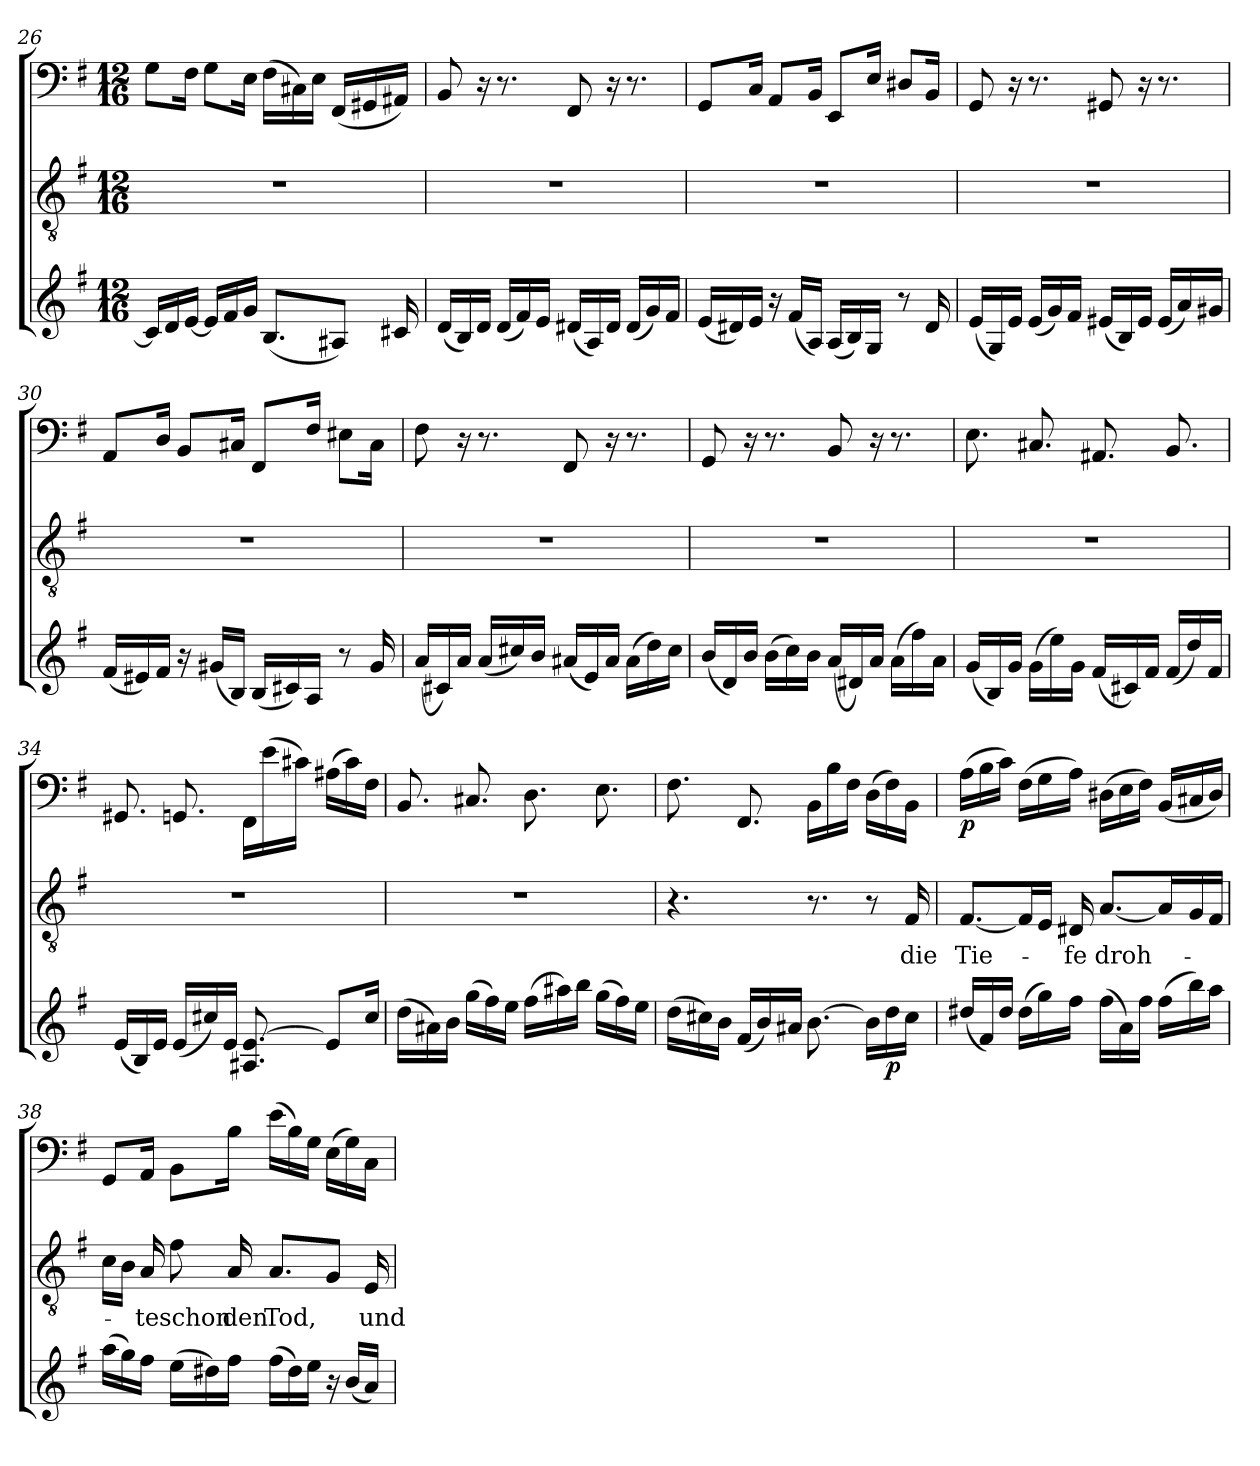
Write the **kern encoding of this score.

**kern	**dynam	**kern	**text	**kern	**dynam
*part3	*part3	*part2	*part2	*part1	*part1
*staff3	*staff3	*staff2	*staff2	*staff1	*staff1
*clefG2	*	*clefGv2	*	*clefF4	*
*k[f#]	*	*k[f#]	*	*k[f#]	*
*e:	*	*e:	*	*e:	*
*M12/16	*	*M12/16	*	*M12/16	*
=26	=26	=26	=26	=26	=26
16c#/LL]	.	2.r	.	8G\L	.
16d/	.	.	.	.	.
[16e/JJ	.	.	.	16F#\Jk	.
16e/LL]	.	.	.	8G\L	.
16f#/	.	.	.	.	.
16g/JJ	.	.	.	16E\Jk	.
(8.B/L	.	.	.	(16F#\LL	.
.	.	.	.	16C#X\)	.
.	.	.	.	16E\JJ	.
8A#X/J)	.	.	.	(16FF#/LL	.
.	.	.	.	16GG#X/	.
16c#X/	.	.	.	16AA#X/JJ)	.
=27	=27	=27	=27	=27	=27
(16d/LL	.	2.r	.	8BB/	.
16B/)	.	.	.	.	.
16d/JJ	.	.	.	16r	.
(16d/LL	.	.	.	8.r	.
16f#/)	.	.	.	.	.
16e/JJ	.	.	.	.	.
(16d#X/LL	.	.	.	8FF#/	.
16A/)	.	.	.	.	.
16d#/JJ	.	.	.	16r	.
(16d#/LL	.	.	.	8.r	.
16g/)	.	.	.	.	.
16f#/JJ	.	.	.	.	.
=28	=28	=28	=28	=28	=28
(16e/LL	.	2.r	.	8GG/L	.
16d#X/)	.	.	.	.	.
16e/JJ	.	.	.	16C/Jk	.
16r	.	.	.	8AA/L	.
(16f#/LL	.	.	.	.	.
16A/JJ)	.	.	.	16BB/Jk	.
(16A/LL	.	.	.	8EE/L	.
16B/)	.	.	.	.	.
16G/JJ	.	.	.	16E/Jk	.
8r	.	.	.	8D#X/L	.
16d#/	.	.	.	16BB/Jk	.
=29	=29	=29	=29	=29	=29
(16e/LL	.	2.r	.	8GG/	.
16G/)	.	.	.	.	.
16e/JJ	.	.	.	16r	.
(16e/LL	.	.	.	8.r	.
16g/)	.	.	.	.	.
16f#/JJ	.	.	.	.	.
(16e#X/LL	.	.	.	8GG#X/	.
16B/)	.	.	.	.	.
16e#/JJ	.	.	.	16r	.
(16e#/LL	.	.	.	8.r	.
16a/)	.	.	.	.	.
16g#X/JJ	.	.	.	.	.
=30	=30	=30	=30	=30	=30
(16f#/LL	.	2.r	.	8AA/L	.
16e#X/)	.	.	.	.	.
16f#/JJ	.	.	.	16D/Jk	.
16r	.	.	.	8BB/L	.
(16g#X/LL	.	.	.	.	.
16B/JJ)	.	.	.	16C#X/Jk	.
(16B/LL	.	.	.	8FF#/L	.
16c#X/)	.	.	.	.	.
16A/JJ	.	.	.	16F#/Jk	.
8r	.	.	.	8E#X\L	.
16g#/	.	.	.	16C#\Jk	.
=31	=31	=31	=31	=31	=31
(16a/LL	.	2.r	.	8F#\	.
16c#X/)	.	.	.	.	.
16a/JJ	.	.	.	16r	.
(16a/LL	.	.	.	8.r	.
16cc#X/)	.	.	.	.	.
16b/JJ	.	.	.	.	.
(16a#X/LL	.	.	.	8FF#/	.
16e/)	.	.	.	.	.
16a#/JJ	.	.	.	16r	.
(16a#\LL	.	.	.	8.r	.
16dd\)	.	.	.	.	.
16cc#\JJ	.	.	.	.	.
=32	=32	=32	=32	=32	=32
(16b/LL	.	2.r	.	8GG/	.
16d/)	.	.	.	.	.
16b/JJ	.	.	.	16r	.
(16b\LL	.	.	.	8.r	.
16cc\)	.	.	.	.	.
16b\JJ	.	.	.	.	.
(16a/LL	.	.	.	8BB/	.
16d#X/)	.	.	.	.	.
16a/JJ	.	.	.	16r	.
(16a\LL	.	.	.	8.r	.
16ff#\)	.	.	.	.	.
16a\JJ	.	.	.	.	.
=33	=33	=33	=33	=33	=33
(16g/LL	.	2.r	.	8.E\	.
16B/)	.	.	.	.	.
16g/JJ	.	.	.	.	.
(16g\LL	.	.	.	8.C#X/	.
16ee\)	.	.	.	.	.
16g\JJ	.	.	.	.	.
(16f#/LL	.	.	.	8.AA#X/	.
16c#X/)	.	.	.	.	.
16f#/JJ	.	.	.	.	.
(16f#/LL	.	.	.	8.BB/	.
16dd/)	.	.	.	.	.
16f#/JJ	.	.	.	.	.
=34	=34	=34	=34	=34	=34
(16e/LL	.	2.r	.	8.GG#X/	.
16B/)	.	.	.	.	.
16e/JJ	.	.	.	.	.
(16e/LL	.	.	.	8.GGn/	.
16cc#X/)	.	.	.	.	.
16e/JJ	.	.	.	.	.
8.A#X/ [8.e/	.	.	.	16FF#\LL	.
.	.	.	.	(16e\	.
.	.	.	.	16c#X\JJ)	.
8e/L]	.	.	.	(16A#X\LL	.
.	.	.	.	16c#\)	.
16cc#/Jk	.	.	.	16F#\JJ	.
=35	=35	=35	=35	=35	=35
(16dd\LL	.	2.r	.	8.BB/	.
16a#X\)	.	.	.	.	.
16b\JJ	.	.	.	.	.
(16gg\LL	.	.	.	8.C#X/	.
16ff#\)	.	.	.	.	.
16ee\JJ	.	.	.	.	.
(16ff#\LL	.	.	.	8.D\	.
16aa#X\)	.	.	.	.	.
16bb\JJ	.	.	.	.	.
(16gg\LL	.	.	.	8.E\	.
16ff#\)	.	.	.	.	.
16ee\JJ	.	.	.	.	.
=36	=36	=36	=36	=36	=36
(16dd\LL	.	4.r	.	8.F#\	.
16cc#X\)	.	.	.	.	.
16b\JJ	.	.	.	.	.
(16f#/LL	.	.	.	8.FF#/	.
16b/)	.	.	.	.	.
16a#X/JJ	.	.	.	.	.
[8.b\	.	8.r	.	16BB\LL	.
.	.	.	.	16B\	.
.	.	.	.	16F#\JJ	.
16b\LL]	.	8r	.	(16D\LL	.
16dd\	p	.	.	16F#\)	.
16cc#\JJ	.	16F#/	die	16BB\JJ	.
=37	=37	=37	=37	=37	=37
(16dd#X/LL	.	[8.F#/L	Tie-	(16A\LL	p
16f#/)	.	.	.	16B\	.
16dd#/JJ	.	.	.	16c\JJ)	.
(16dd#\LL	.	16F#/L]	.	(16F#\LL	.
16gg\)	.	16E/JJ	.	16G\	.
16ff#\JJ	.	16D#X/	-fe	16A\JJ)	.
(16ff#\LL	.	[8.A/L	droh-	(16D#X\LL	.
16a\)	.	.	.	16E\	.
16ff#\JJ	.	.	.	16F#\JJ)	.
(16ff#\LL	.	16A/L]	.	(16BB/LL	.
16bb\)	.	16G/	.	16C#X/	.
16aa\JJ	.	16F#/JJ	.	16D#/JJ)	.
=38	=38	=38	=38	=38	=38
(16aa\LL	.	16c\LL	.	8GG/L	.
16gg\)	.	16B\JJ	.	.	.
16ff#\JJ	.	16A/	-te	16AA/Jk	.
(16ee\LL	.	8f#\	schon	8BB\L	.
16dd#X\)	.	.	.	.	.
16ff#\JJ	.	16A/	den	16B\Jk	.
(16ff#\LL	.	8.A/L	Tod,	(16e\LL	.
16dd#\)	.	.	.	16B\)	.
16ee\JJ	.	.	.	16G\JJ	.
16r	.	8G/J	.	(16E\LL	.
(16b/LL	.	.	.	16G\)	.
16a/JJ)	.	16E/	und	16C\JJ	.
=	=	=	=	=	=
*-	*-	*-	*-	*-	*-
